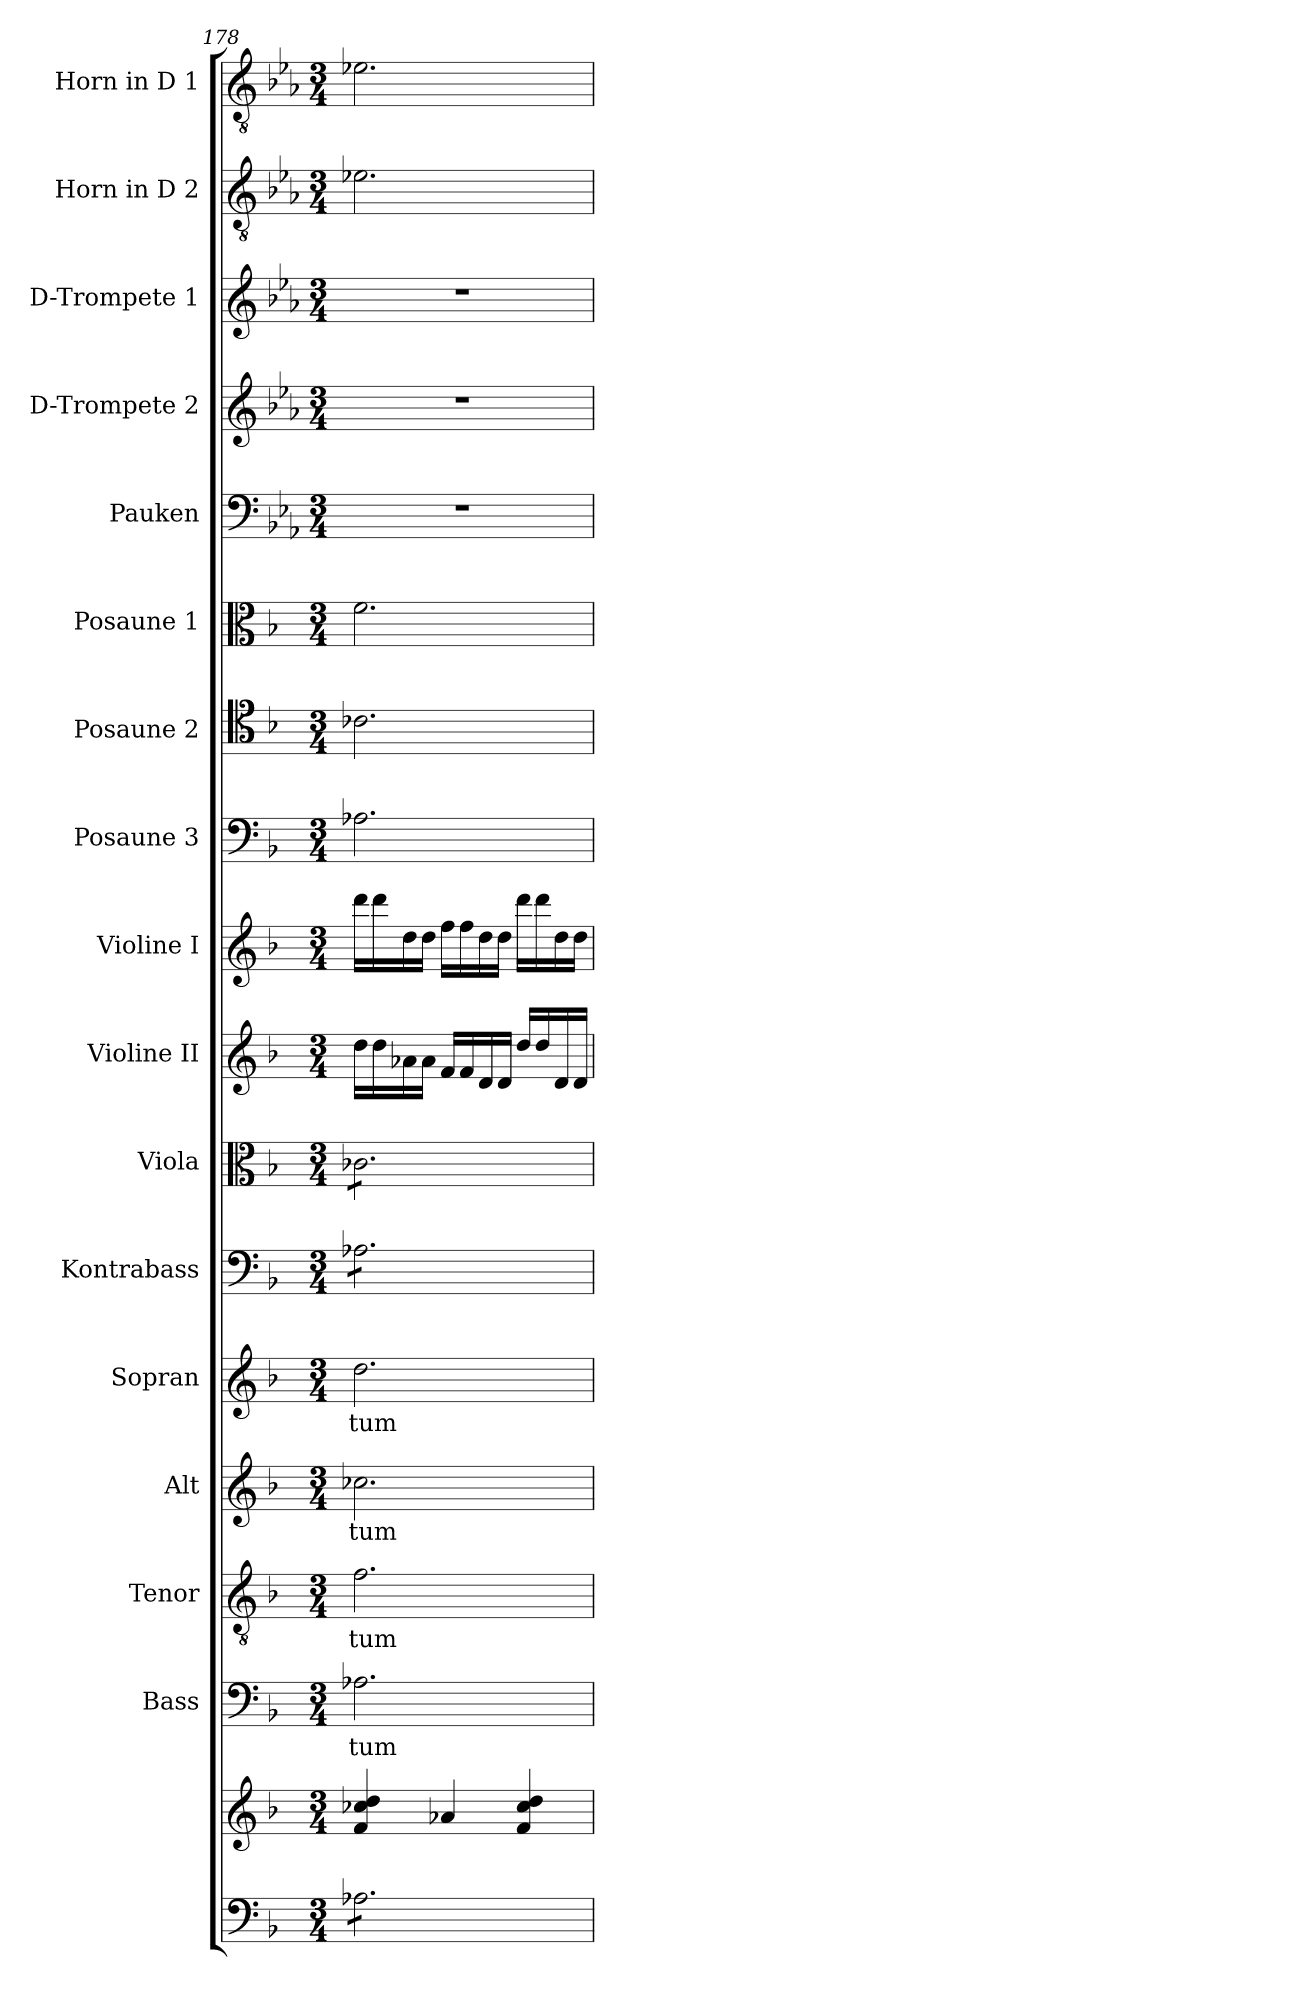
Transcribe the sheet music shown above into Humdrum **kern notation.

**kern	**kern	**kern	**text	**kern	**text	**kern	**text	**kern	**text	**kern	**kern	**kern	**kern	**kern	**kern	**kern	**kern	**kern	**kern	**kern	**kern
*part17	*part17	*part16	*part16	*part15	*part15	*part14	*part14	*part13	*part13	*part12	*part11	*part10	*part9	*part8	*part7	*part6	*part5	*part4	*part3	*part2	*part1
*staff18	*staff17	*staff16	*staff16	*staff15	*staff15	*staff14	*staff14	*staff13	*staff13	*staff12	*staff11	*staff10	*staff9	*staff8	*staff7	*staff6	*staff5	*staff4	*staff3	*staff2	*staff1
*	*	*I"Bass	*	*I"Tenor	*	*I"Alt	*	*I"Sopran	*	*I"Kontrabass	*I"Viola	*I"Violine II	*I"Violine I	*I"Posaune 3	*I"Posaune 2	*I"Posaune 1	*I"Pauken	*I"D-Trompete 2	*I"D-Trompete 1	*I"Horn in D 2	*I"Horn in D 1
*	*	*I'B.	*	*I'T.	*	*I'A.	*	*I'S.	*	*I'Kb.	*I'Vla.	*I'Vl. II	*I'Vl. I	*I'Pos. 3	*I'Pos. 2	*I'Pos. 1	*I'Pk.	*I'D Trp. 2	*I'D Trp. 1	*I'Hrn. 2	*I'Hrn. 1
*clefF4	*clefG2	*clefF4	*	*clefGv2	*	*clefG2	*	*clefG2	*	*clefF4	*clefC3	*clefG2	*clefG2	*clefF4	*clefC4	*clefC3	*clefF4	*clefG2	*clefG2	*clefGv2	*clefGv2
*	*	*	*	*	*	*	*	*	*	*ITrd7c12	*	*	*	*	*	*	*ITrd-1c-2	*ITrd-1c-2	*ITrd-1c-2	*ITrd-1c-2	*ITrd-1c-2
*k[b-]	*k[b-]	*k[b-]	*	*k[b-]	*	*k[b-]	*	*k[b-]	*	*k[b-]	*k[b-]	*k[b-]	*k[b-]	*k[b-]	*k[b-]	*k[b-]	*k[b-]	*k[b-]	*k[b-]	*k[b-]	*k[b-]
*F:	*F:	*F:	*	*F:	*	*F:	*	*F:	*	*F:	*F:	*F:	*F:	*F:	*F:	*F:	*F:	*F:	*F:	*F:	*F:
*M3/4	*M3/4	*M3/4	*	*M3/4	*	*M3/4	*	*M3/4	*	*M3/4	*M3/4	*M3/4	*M3/4	*M3/4	*M3/4	*M3/4	*M3/4	*M3/4	*M3/4	*M3/4	*M3/4
=178	=178	=178	=178	=178	=178	=178	=178	=178	=178	=178	=178	=178	=178	=178	=178	=178	=178	=178	=178	=178	=178
!	!	!	!LO:LY:b	!	!LO:LY:b	!	!LO:LY:b	!	!LO:LY:b	!	!	!	!	!	!	!	!	!	!	!	!
*tremolo	*	*	*	*	*	*	*	*	*	*	*	*	*	*	*	*	*	*	*	*	*
*	*	*	*	*	*	*	*	*	*	*tremolo	*	*	*	*	*	*	*	*	*	*	*
*	*	*	*	*	*	*	*	*	*	*	*tremolo	*	*	*	*	*	*	*	*	*	*
8A-X\L	4f/ 4cc-X/ 4dd/	2.A-X\	-tum	2.f\	-tum	2.cc-X\	-tum	2.dd\	-tum	8AA-X\L	8c-X\L	16dd\LL	16ddd\LL	2.A-X\	2.c-X\	2.f\	2.r	2.r	2.r	2.fn\	2.fn\
.	.	.	.	.	.	.	.	.	.	.	.	16dd\	16ddd\	.	.	.	.	.	.	.	.
8A-X\	.	.	.	.	.	.	.	.	.	8AA-X\	8c-X\	16a-X\	16dd\	.	.	.	.	.	.	.	.
.	.	.	.	.	.	.	.	.	.	.	.	16a-\JJ	16dd\JJ	.	.	.	.	.	.	.	.
8A-X\	4a-X/	.	.	.	.	.	.	.	.	8AA-X\	8c-X\	16f/LL	16ff\LL	.	.	.	.	.	.	.	.
.	.	.	.	.	.	.	.	.	.	.	.	16f/	16ff\	.	.	.	.	.	.	.	.
8A-X\	.	.	.	.	.	.	.	.	.	8AA-X\	8c-X\	16d/	16dd\	.	.	.	.	.	.	.	.
.	.	.	.	.	.	.	.	.	.	.	.	16d/JJ	16dd\JJ	.	.	.	.	.	.	.	.
8A-X\	4f/ 4cc-/ 4dd/	.	.	.	.	.	.	.	.	8AA-X\	8c-X\	16dd/LL	16ddd\LL	.	.	.	.	.	.	.	.
.	.	.	.	.	.	.	.	.	.	.	.	16dd/	16ddd\	.	.	.	.	.	.	.	.
8A-X\J	.	.	.	.	.	.	.	.	.	8AA-X\J	8c-X\J	16d/	16dd\	.	.	.	.	.	.	.	.
*	*	*	*	*	*	*	*	*	*	*	*Xtremolo	*	*	*	*	*	*	*	*	*	*
*	*	*	*	*	*	*	*	*	*	*Xtremolo	*	*	*	*	*	*	*	*	*	*	*
*Xtremolo	*	*	*	*	*	*	*	*	*	*	*	*	*	*	*	*	*	*	*	*	*
.	.	.	.	.	.	.	.	.	.	.	.	16d/JJ	16dd\JJ	.	.	.	.	.	.	.	.
=	=	=	=	=	=	=	=	=	=	=	=	=	=	=	=	=	=	=	=	=	=
*-	*-	*-	*-	*-	*-	*-	*-	*-	*-	*-	*-	*-	*-	*-	*-	*-	*-	*-	*-	*-	*-
